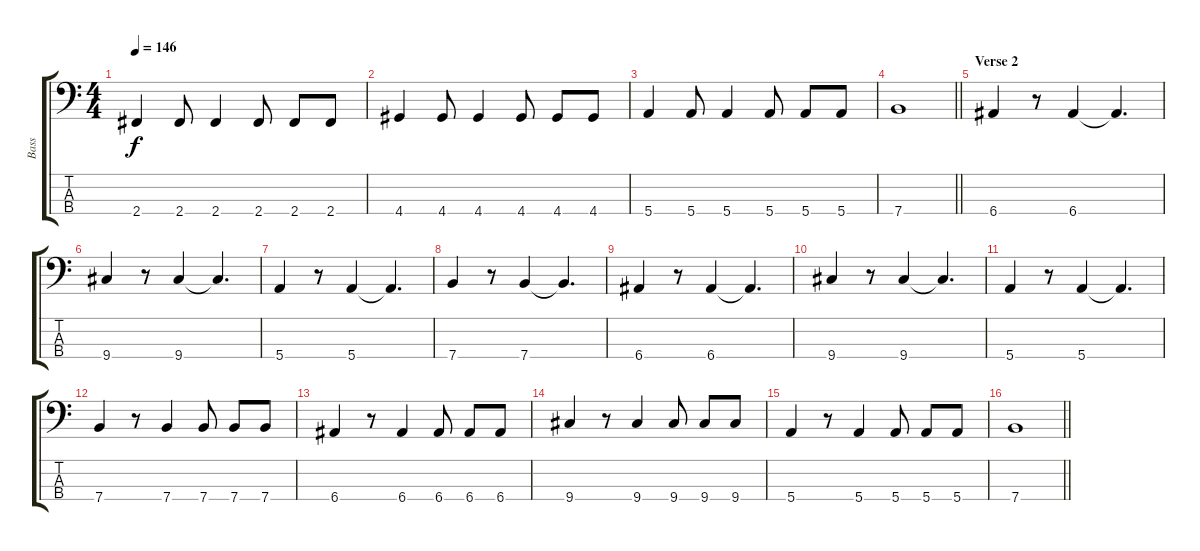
\track ("Bass" "Bass") {instrument electricbassfinger}
\staff {score tabs}
\tuning (G2 D2 A1 E1) {hide}
\ts (4 4)
\tempo 146
\clef f4
\ks c
2.4.4{dy f} 2.4.8 2.4.4 2.4.8 2.4.8 2.4.8 |
4.4.4 4.4.8 4.4.4 4.4.8 4.4.8 4.4.8 |
5.4.4 5.4.8 5.4.4 5.4.8 5.4.8 5.4.8 |
\barLineRight lightlight
7.4.1 |
\section ("" "Verse 2")
6.4.4 r.8 6.4.4 6.4{t}.4{d} |
9.4.4 r.8 9.4.4 9.4{t}.4{d} |
5.4.4 r.8 5.4.4 5.4{t}.4{d} |
7.4.4 r.8 7.4.4 7.4{t}.4{d} |
6.4.4 r.8 6.4.4 6.4{t}.4{d} |
9.4.4 r.8 9.4.4 9.4{t}.4{d} |
5.4.4 r.8 5.4.4 5.4{t}.4{d} |
7.4.4 r.8 7.4.4 7.4.8 7.4.8 7.4.8 |
6.4.4 r.8 6.4.4 6.4.8 6.4.8 6.4.8 |
9.4.4 r.8 9.4.4 9.4.8 9.4.8 9.4.8 |
5.4.4 r.8 5.4.4 5.4.8 5.4.8 5.4.8 |
\barLineRight lightlight
7.4.1
